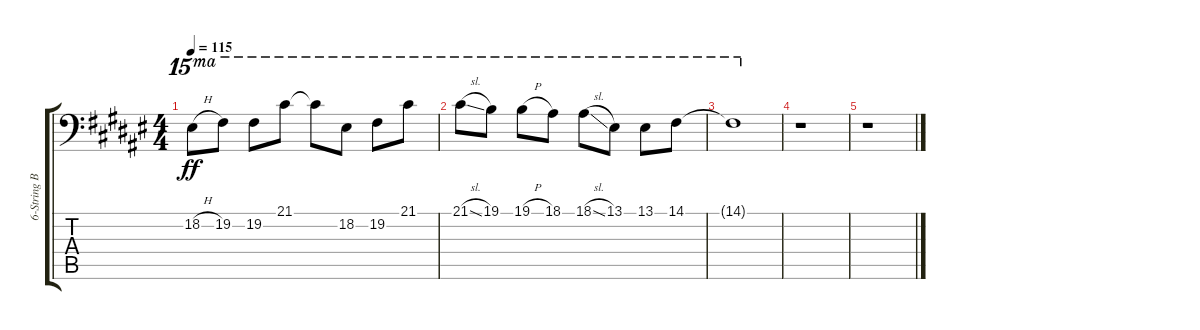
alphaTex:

\track ("6-String Bass I" "6-String B") {instrument electricbasspick}
\staff {score tabs}
\tuning (E3 B2 G2 D2 A1 E1) {hide}
\ts (4 4)
\tempo 115
\clef f4
\ks f#
18.2{h}.8{ot 15ma dy ff} 19.2.8{ot 15ma} 19.2.8{ot 15ma} 21.1.8{ot 15ma} 21.1{t}.8{ot 15ma} 18.2.8{ot 15ma} 19.2.8{ot 15ma} 21.1.8{ot 15ma} |
21.1{sl}.8{ot 15ma} 19.1.8{ot 15ma} 19.1{h}.8{ot 15ma} 18.1.8{ot 15ma} 18.1{sl}.8{ot 15ma} 13.1.8{ot 15ma} 13.1.8{ot 15ma} 14.1.8{ot 15ma} |
14.1{t}.1{ot 15ma} |
r.1 |
r.1
